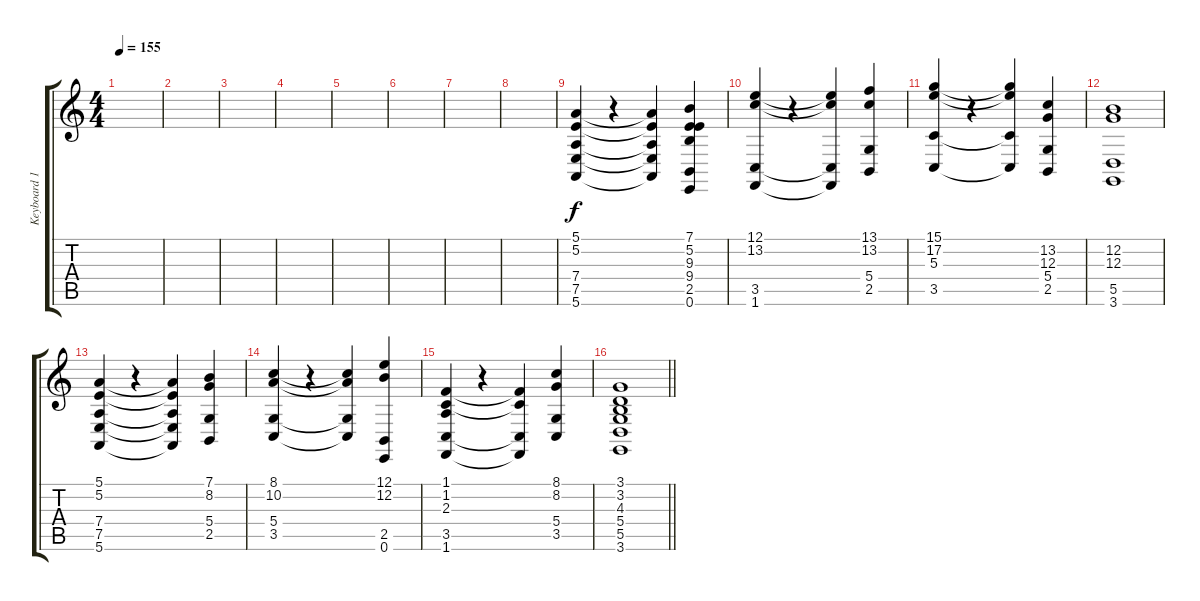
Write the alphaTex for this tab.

\track ("Keyboard 1" "Keyboard 1") {instrument stringensemble1}
\staff {score tabs}
\tuning (E4 B3 G3 D3 A2 E2) {hide}
\ts (4 4)
\tempo 155
\clef g2
\ks c
|
|
|
|
|
|
|
|
(5.1 5.2 7.4 7.5 5.6).4 r.4 (5.1{t} 5.2{t} 7.4{t} 7.5{t} 5.6{t}).4 (7.1 5.2 9.3 9.4 2.5 0.6).4 |
(12.1 13.2 3.5 1.6).4 r.4 (12.1{t} 13.2{t} 3.5{t} 1.6{t}).4 (13.1 13.2 5.4 2.5).4 |
(15.1 17.2 5.3 3.5).4 r.4 (15.1{t} 17.2{t} 5.3{t} 3.5{t}).4 (13.2 12.3 5.4 2.5).4 |
(12.2 12.3 5.5 3.6).1 |
(5.1 5.2 7.4 7.5 5.6).4 r.4 (5.1{t} 5.2{t} 7.4{t} 7.5{t} 5.6{t}).4 (7.1 8.2 5.4 2.5).4 |
(8.1 10.2 5.4 3.5).4 r.4 (8.1{t} 10.2{t} 5.4{t} 3.5{t}).4 (12.1 12.2 2.5 0.6).4 |
(1.1 1.2 2.3 3.5 1.6).4 r.4 (1.1{t} 1.2{t} 3.5{t} 1.6{t}).4 (8.1 8.2 5.4 3.5).4 |
\barLineRight lightlight
(3.1 3.2 4.3 5.4 5.5 3.6).1
